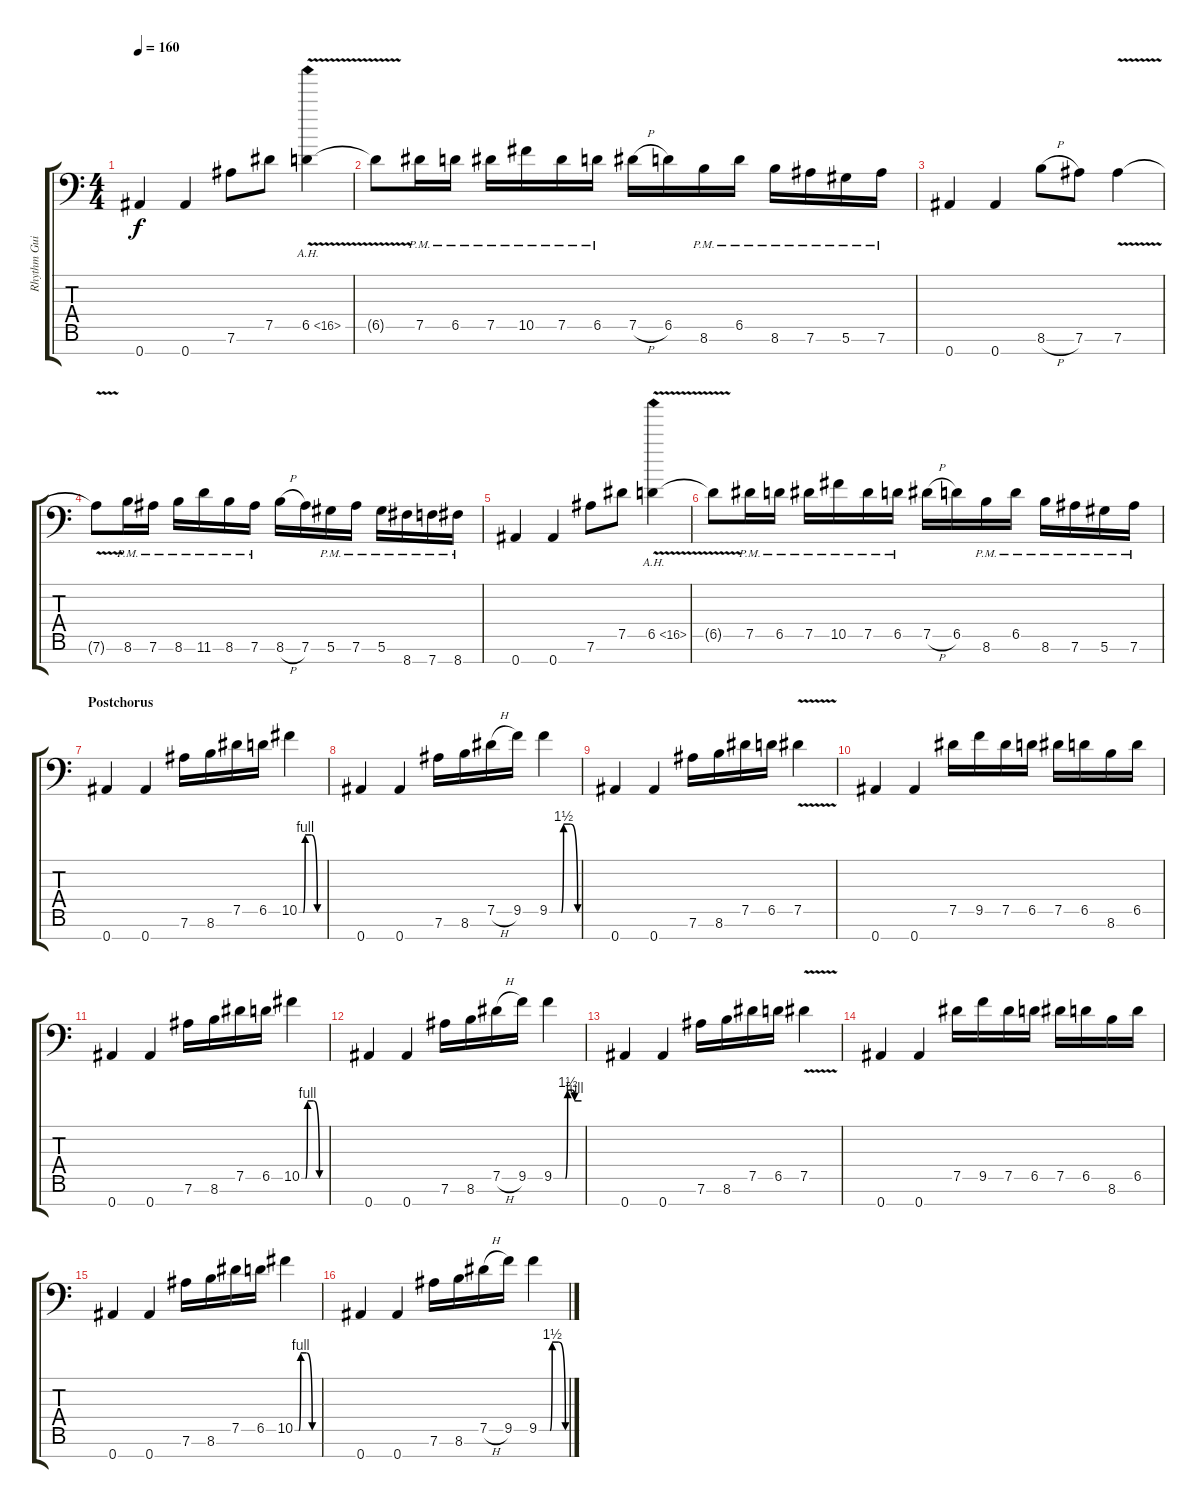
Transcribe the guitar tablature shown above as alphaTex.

\track ("Rhythm Guitar Left" "Rhythm Gui") {instrument distortionguitar}
\staff {score tabs}
\tuning (Eb4 Bb3 Gb3 Db3 Ab2 Eb2 Bb1) {hide}
\ts (4 4)
\tempo 160
\clef f4
\ks c
0.7.4{dy f} 0.7.4 7.6.8 7.5.8 6.5{ah 10 v}.4 |
6.5{t}.8 7.5{pm}.16 6.5{pm}.16 7.5{pm}.16 10.5{pm}.16 7.5{pm}.16 6.5{pm}.16 7.5{h}.16 6.5.16 8.6{pm}.16 6.5{pm}.16 8.6{pm}.16 7.6{pm}.16 5.6{pm}.16 7.6{pm}.16 |
0.7.4 0.7.4 8.6{h}.8 7.6.8 7.6{v}.4 |
7.6{t}.8 8.6{pm}.16 7.6{pm}.16 8.6{pm}.16 11.6{pm}.16 8.6{pm}.16 7.6{pm}.16 8.6{h}.16 7.6.16 5.6{pm}.16 7.6{pm}.16 5.6{pm}.16 8.7{pm}.16 7.7{pm}.16 8.7{pm}.16 |
0.7.4 0.7.4 7.6.8 7.5.8 6.5{ah 10 v}.4 |
6.5{t}.8 7.5{pm}.16 6.5{pm}.16 7.5{pm}.16 10.5{pm}.16 7.5{pm}.16 6.5{pm}.16 7.5{h}.16 6.5.16 8.6{pm}.16 6.5{pm}.16 8.6{pm}.16 7.6{pm}.16 5.6{pm}.16 7.6{pm}.16 |
\section ("" "Postchorus")
0.7.4 0.7.4 7.6.16 8.6.16 7.5.16 6.5.16 10.5{be (custom 0 0 10 0 15 4 30 4 45 0 60 0)}.4 |
0.7.4 0.7.4 7.6.16 8.6.16 7.5{h}.16 9.5.16 9.5{be (custom 0 0 25 0 30 6 45 6 60 0)}.4 |
0.7.4 0.7.4 7.6.16 8.6.16 7.5.16 6.5.16 7.5{v}.4 |
0.7.4 0.7.4 7.5.16 9.5.16 7.5.16 6.5.16 7.5.16 6.5.16 8.6.16 6.5.16 |
0.7.4 0.7.4 7.6.16 8.6.16 7.5.16 6.5.16 10.5{be (custom 0 0 10 0 15 4 30 4 45 0 60 0)}.4 |
0.7.4 0.7.4 7.6.16 8.6.16 7.5{h}.16 9.5.16 9.5{be (custom 0 0 25 0 30 6 40 6 45 4 60 4)}.4 |
0.7.4 0.7.4 7.6.16 8.6.16 7.5.16 6.5.16 7.5{v}.4 |
0.7.4 0.7.4 7.5.16 9.5.16 7.5.16 6.5.16 7.5.16 6.5.16 8.6.16 6.5.16 |
0.7.4 0.7.4 7.6.16 8.6.16 7.5.16 6.5.16 10.5{be (custom 0 0 10 0 15 4 30 4 45 0 60 0)}.4 |
0.7.4 0.7.4 7.6.16 8.6.16 7.5{h}.16 9.5.16 9.5{be (custom 0 0 25 0 30 6 45 6 60 0)}.4
